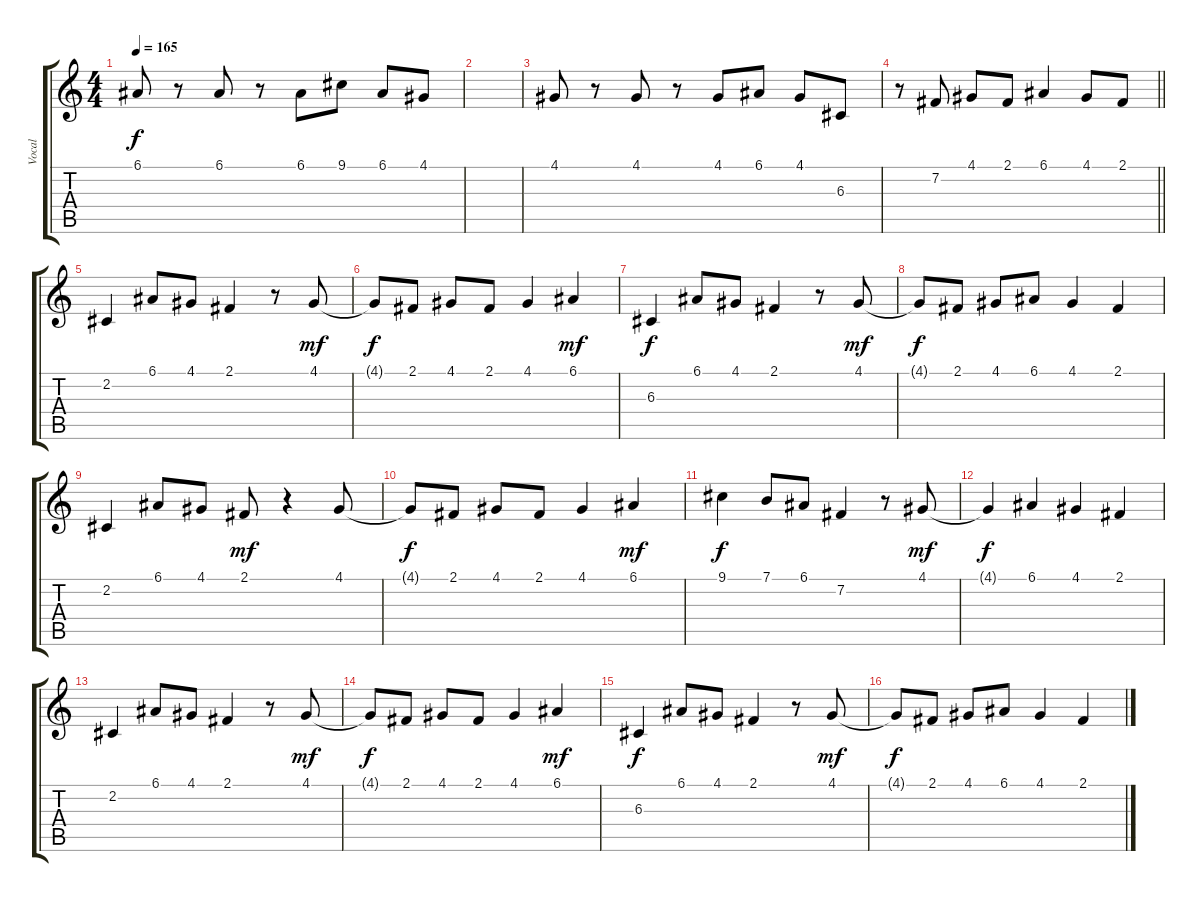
\track ("Vocal" "Vocal") {instrument lead2sawtooth}
\staff {score tabs}
\tuning (E4 B3 G3 D3 A2 E2) {hide}
\ts (4 4)
\tempo 165
\clef g2
\ks c
6.1.8{dy f} r.8 6.1.8 r.8 6.1.8 9.1.8 6.1.8 4.1.8 |
|
4.1.8 r.8 4.1.8 r.8 4.1.8 6.1.8 4.1.8 6.3.8 |
\barLineRight lightlight
r.8 7.2.8 4.1.8 2.1.8 6.1.4 4.1.8 2.1.8 |
2.2.4 6.1.8 4.1.8 2.1.4 r.8 4.1.8{dy mf} |
4.1{t}.8{dy f} 2.1.8 4.1.8 2.1.8 4.1.4 6.1.4{dy mf} |
6.3.4{dy f} 6.1.8 4.1.8 2.1.4 r.8 4.1.8{dy mf} |
4.1{t}.8{dy f} 2.1.8 4.1.8 6.1.8 4.1.4 2.1.4 |
2.2.4 6.1.8 4.1.8 2.1.8{dy mf} r.4 4.1.8 |
4.1{t}.8{dy f} 2.1.8 4.1.8 2.1.8 4.1.4 6.1.4{dy mf} |
9.1.4{dy f} 7.1.8 6.1.8 7.2.4 r.8 4.1.8{dy mf} |
4.1{t}.4{dy f} 6.1.4 4.1.4 2.1.4 |
2.2.4 6.1.8 4.1.8 2.1.4 r.8 4.1.8{dy mf} |
4.1{t}.8{dy f} 2.1.8 4.1.8 2.1.8 4.1.4 6.1.4{dy mf} |
6.3.4{dy f} 6.1.8 4.1.8 2.1.4 r.8 4.1.8{dy mf} |
4.1{t}.8{dy f} 2.1.8 4.1.8 6.1.8 4.1.4 2.1.4
